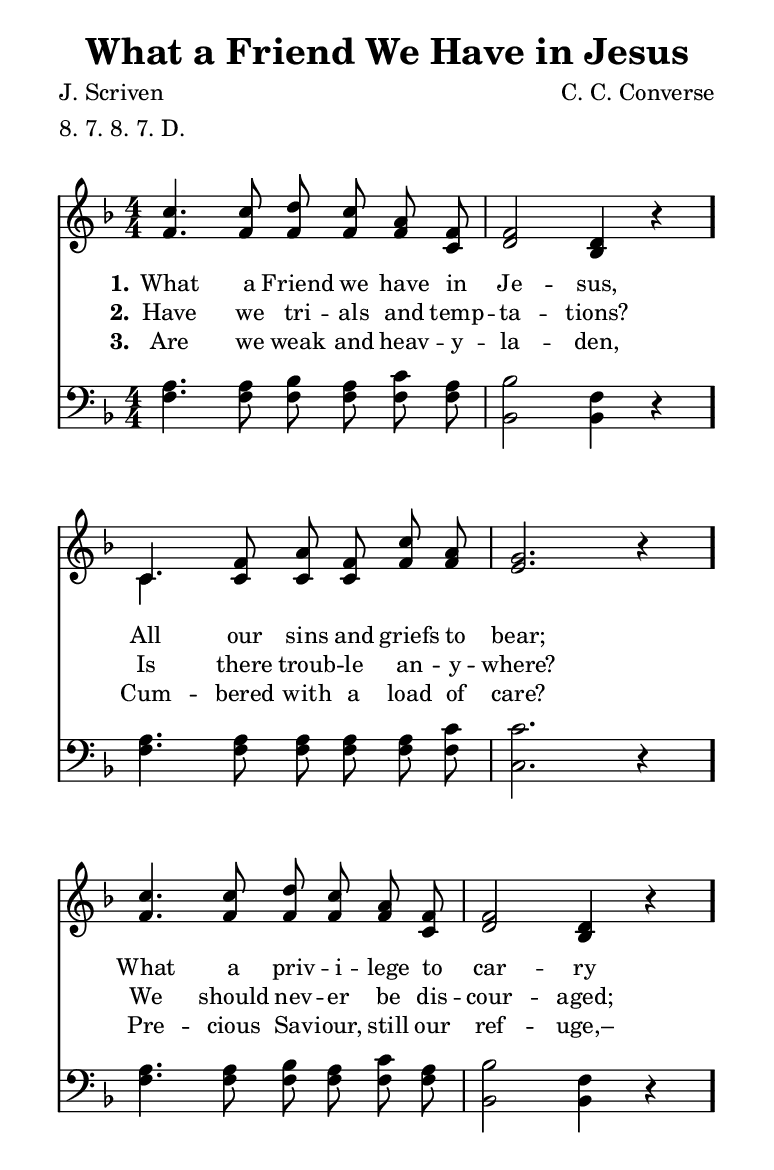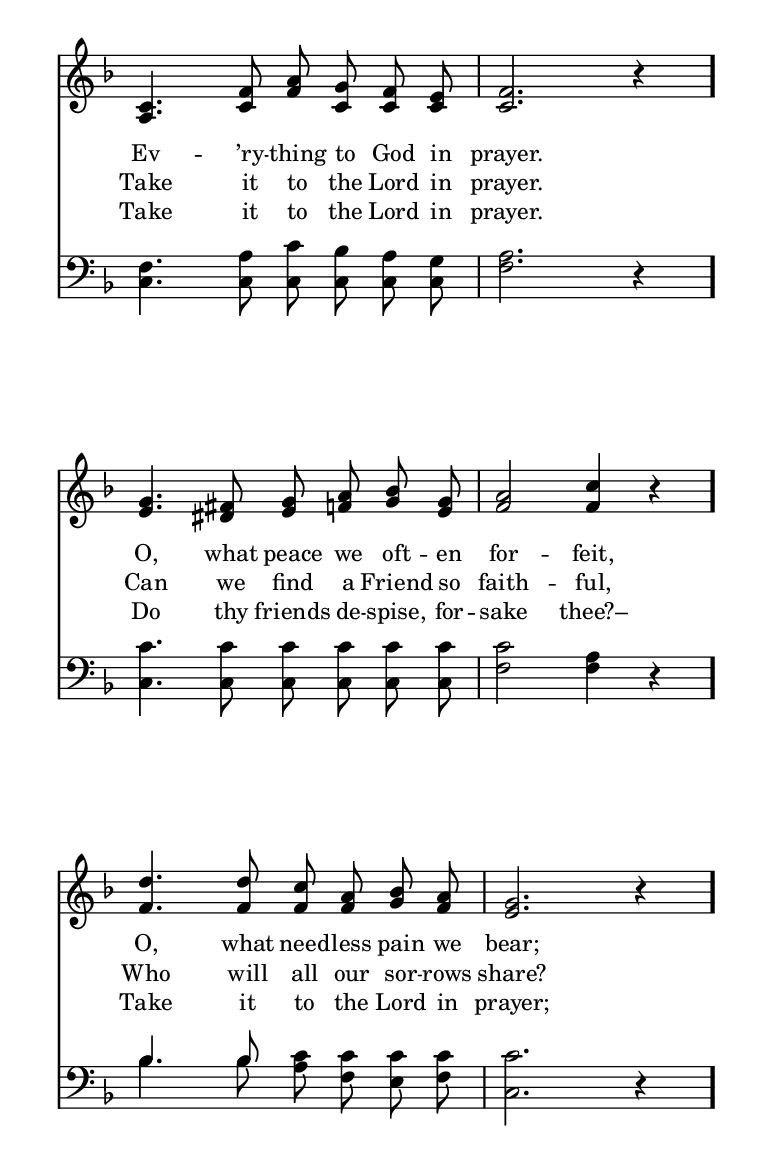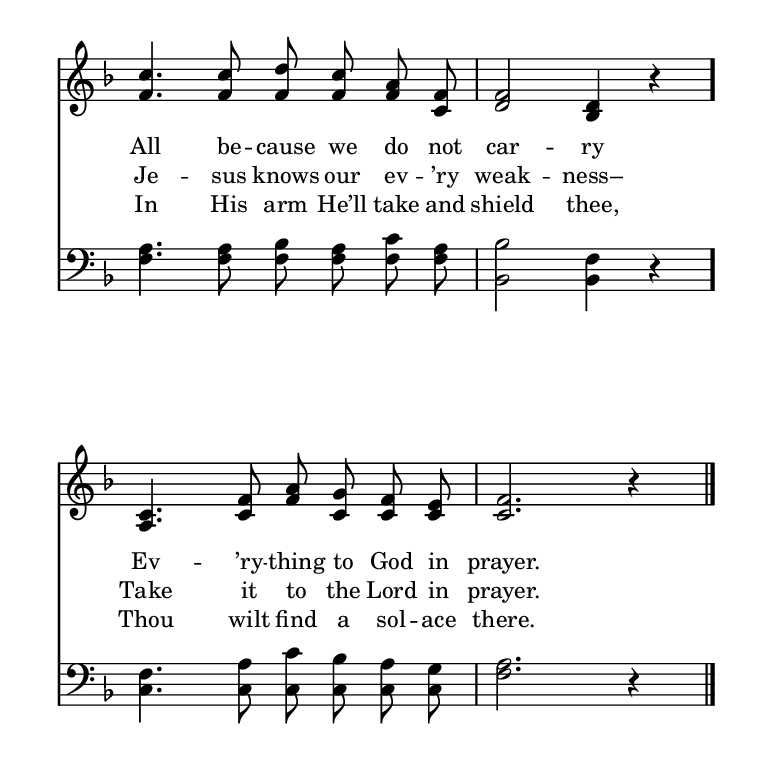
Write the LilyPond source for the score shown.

\include "common/global.ily"
\paper {
  \include "common/paper.ily"
}

\header{
  hymnnumber = "282"
  title = "What a Friend We Have in Jesus"
  tunename = "Scriven"
  meter = "8. 7. 8. 7. D."
  poet = "J. Scriven"
  composer = "C. C. Converse"
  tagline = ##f
}

global = {
  \include "common/overrides.ily"
  \override Staff.TimeSignature.style = #'numbered
  \time 4/4
  \override Score.MetronomeMark.transparent = ##t % hide all fermata changes too
  \tempo 4=80
  \key f \major
  \autoBeamOff
}

patternA = { c4. c8 c c c c | c2 c4 c4 }
patternB = { c4. c8 c c c c | c2. c4 }

notesSoprano = {
\global
\relative c'' {

  \changePitch \patternA { c c d c a f | f d r }
  \changePitch \patternB { c f a f c' a | g r }
  \changePitch \patternA { c c d c a f | f d r }
  \changePitch \patternB { c f a g f e | f r }
  \changePitch \patternA { g fis g a bes g | a c r }
  \changePitch \patternB { d d c a bes a | g r }
  \changePitch \patternA { c c d c a f | f d r }
  \changePitch \patternB { c f a g f e | f r }

  \bar "|."

}
}

notesAlto = {
\global
\relative e' {

  \changePitch \patternA { f f f f f c | d bes r }
  \changePitch \patternB { c c c c f f | e r }
  \changePitch \patternA { f f f f f c | d bes r }
  \changePitch \patternB { a c f c c c | c r }
  \changePitch \patternA { e dis e f g e | f f r }
  \changePitch \patternB { f f f f g f | e r }
  \changePitch \patternA { f f f f f c | d bes r }
  \changePitch \patternB { a c f c c c | c r }

}
}

notesTenor = {
\global
\relative a {

  \changePitch \patternA { a a bes a c a | bes f r }
  \changePitch \patternB { a a a a a c | c r }
  \changePitch \patternA { a a bes a c a | bes f r }
  \changePitch \patternB { f a c bes a g | a r }
  \changePitch \patternA { c c c c c c | c a r }
  \changePitch \patternB { bes bes c c c c | c r }
  \changePitch \patternA { a a bes a c a | bes f r }
  \changePitch \patternB { f a c bes a g | a r }

}
}

notesBass = {
\global
\relative f {

  \changePitch \patternA { f f f f f f | bes, bes r }
  \changePitch \patternB { f' f f f f f | c r }
  \changePitch \patternA { f f f f f f | bes, bes r }
  \changePitch \patternB { c c c c c c | f r }
  \changePitch \patternA { c c c c c c | f f r }
  \changePitch \patternB { bes bes a f e f | c r }
  \changePitch \patternA { f f f f f f | bes, bes r }
  \changePitch \patternB { c c c c c c | f r }

}
}

wordsA = \lyricmode {
\set stanza = "1."

What a Friend we have in Je -- sus, \bar "."
All our sins and griefs to bear; \bar "."
What a priv -- i -- lege to car -- ry \bar "."
Ev -- ’ry -- thing to God in prayer. \bar "."
O, what peace we oft -- en for -- feit, \bar "."
O, what need -- less pain we bear; \bar "."
All be -- cause we do not car -- ry \bar "."
Ev -- ’ry -- thing to God in prayer. \bar "."

}

wordsB = \lyricmode {
\set stanza = "2."

Have we tri -- als and temp -- ta -- tions?
Is there troub -- le an -- y -- where?
We should nev -- er be dis -- cour -- aged;
Take it to the Lord in prayer.
Can we find a Friend so faith -- ful,
Who will all our sor -- rows share?
Je -- sus knows our ev -- ’ry weak -- ness–
Take it to the Lord in prayer.

}

wordsC = \lyricmode {
\set stanza = "3."

Are we weak and heav -- y -- la -- den,
Cum -- bered with a load of care?
Pre -- cious Sav -- iour, still our ref -- uge,–
Take it to the Lord in prayer.
Do thy friends de -- spise, for -- sake thee?–
Take it to the Lord in prayer;
In His arm He’ll take and shield thee,
Thou wilt find a sol -- ace there.

}

\score {
  \context ChoirStaff <<
    \context Staff = upper <<
      \set ChoirStaff.systemStartDelimiter = #'SystemStartBar
      \partcombine #'(2 . 9) \notesSoprano \notesAlto
      \context NullVoice = sopranos { \voiceOne << \notesSoprano >> }
      \context NullVoice = altos { \voiceTwo << \notesAlto >> }
      \context Lyrics = one   \lyricsto sopranos \wordsA
      \context Lyrics = two   \lyricsto sopranos \wordsB
      \context Lyrics = three \lyricsto sopranos \wordsC
    >>
    \context Staff = men <<
      \clef bass
      \partcombine #'(2 . 9) \notesTenor \notesBass
      \context NullVoice = tenors { \voiceOne << \notesTenor >> }
      \context NullVoice = basses { \voiceTwo << \notesBass >> }
    >>
  >>
  \layout {
    \include "common/layout.ily"
  }
  \midi{
    \include "common/midi.ily"
  }
}

\version "2.19.49"  % necessary for upgrading to future LilyPond versions.

% vi:set et ts=2 sw=2 ai nocindent syntax=lilypond:
